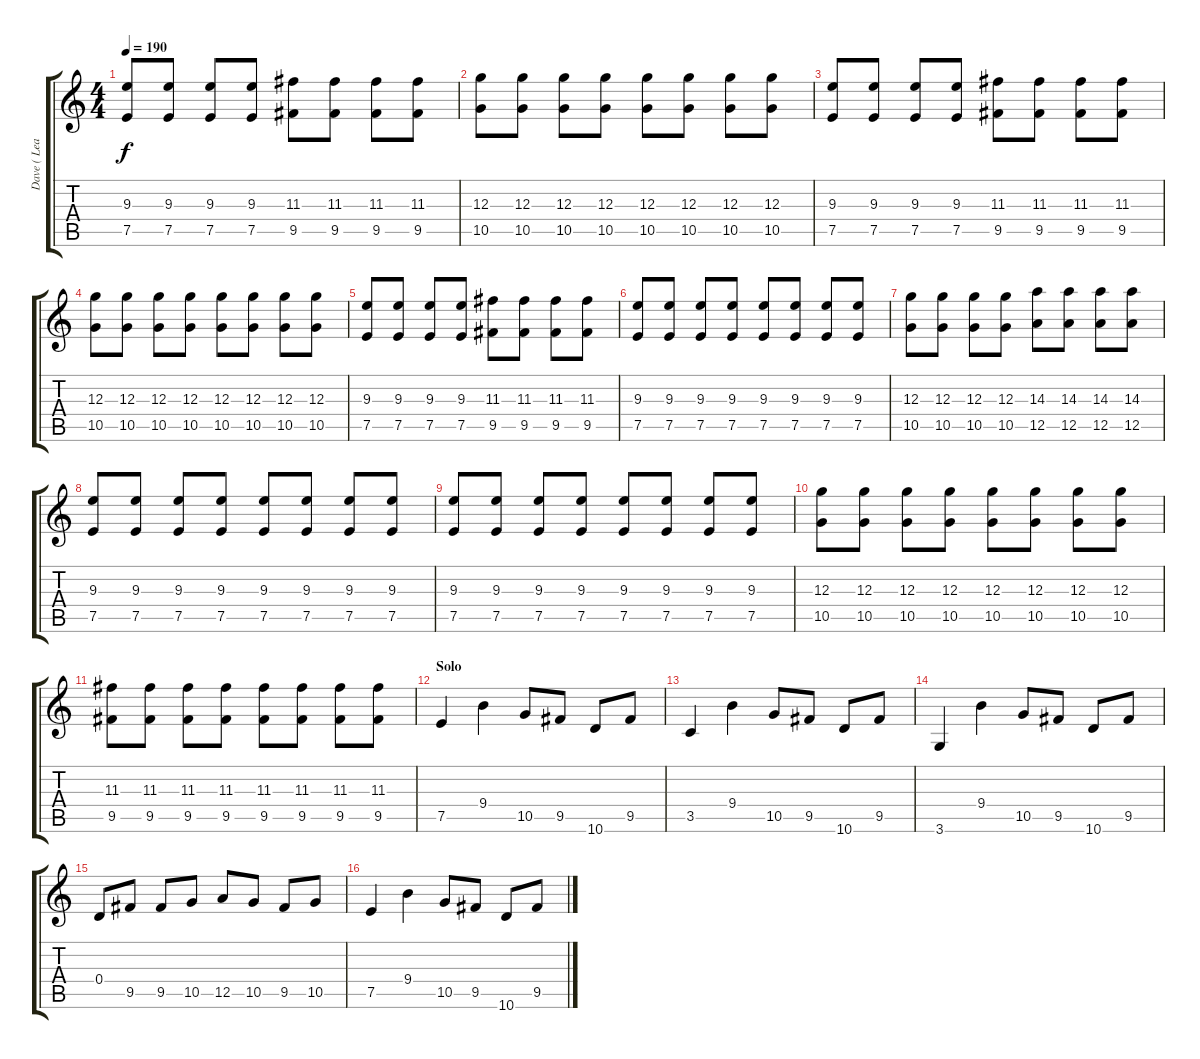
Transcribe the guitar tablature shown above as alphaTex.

\track ("Dave ( Lead Guitar )" "Dave ( Lea") {instrument distortionguitar}
\staff {score tabs}
\tuning (E4 B3 G3 D3 A2 E2) {hide}
\ts (4 4)
\tempo 190
\clef g2
\ks c
(9.3 7.5).8{dy f} (9.3 7.5).8 (9.3 7.5).8 (9.3 7.5).8 (11.3 9.5).8 (11.3 9.5).8 (11.3 9.5).8 (11.3 9.5).8 |
(12.3 10.5).8 (12.3 10.5).8 (12.3 10.5).8 (12.3 10.5).8 (12.3 10.5).8 (12.3 10.5).8 (12.3 10.5).8 (12.3 10.5).8 |
(9.3 7.5).8 (9.3 7.5).8 (9.3 7.5).8 (9.3 7.5).8 (11.3 9.5).8 (11.3 9.5).8 (11.3 9.5).8 (11.3 9.5).8 |
(12.3 10.5).8 (12.3 10.5).8 (12.3 10.5).8 (12.3 10.5).8 (12.3 10.5).8 (12.3 10.5).8 (12.3 10.5).8 (12.3 10.5).8 |
(9.3 7.5).8 (9.3 7.5).8 (9.3 7.5).8 (9.3 7.5).8 (11.3 9.5).8 (11.3 9.5).8 (11.3 9.5).8 (11.3 9.5).8 |
(9.3 7.5).8 (9.3 7.5).8 (9.3 7.5).8 (9.3 7.5).8 (9.3 7.5).8 (9.3 7.5).8 (9.3 7.5).8 (9.3 7.5).8 |
(12.3 10.5).8 (12.3 10.5).8 (12.3 10.5).8 (12.3 10.5).8 (14.3 12.5).8 (14.3 12.5).8 (14.3 12.5).8 (14.3 12.5).8 |
(9.3 7.5).8 (9.3 7.5).8 (9.3 7.5).8 (9.3 7.5).8 (9.3 7.5).8 (9.3 7.5).8 (9.3 7.5).8 (9.3 7.5).8 |
(9.3 7.5).8 (9.3 7.5).8 (9.3 7.5).8 (9.3 7.5).8 (9.3 7.5).8 (9.3 7.5).8 (9.3 7.5).8 (9.3 7.5).8 |
(12.3 10.5).8 (12.3 10.5).8 (12.3 10.5).8 (12.3 10.5).8 (12.3 10.5).8 (12.3 10.5).8 (12.3 10.5).8 (12.3 10.5).8 |
(11.3 9.5).8 (11.3 9.5).8 (11.3 9.5).8 (11.3 9.5).8 (11.3 9.5).8 (11.3 9.5).8 (11.3 9.5).8 (11.3 9.5).8 |
\section ("" "Solo")
7.5.4 9.4.4 10.5.8 9.5.8 10.6.8 9.5.8 |
3.5.4 9.4.4 10.5.8 9.5.8 10.6.8 9.5.8 |
3.6.4 9.4.4 10.5.8 9.5.8 10.6.8 9.5.8 |
0.4.8 9.5.8 9.5.8 10.5.8 12.5.8 10.5.8 9.5.8 10.5.8 |
7.5.4 9.4.4 10.5.8 9.5.8 10.6.8 9.5.8
